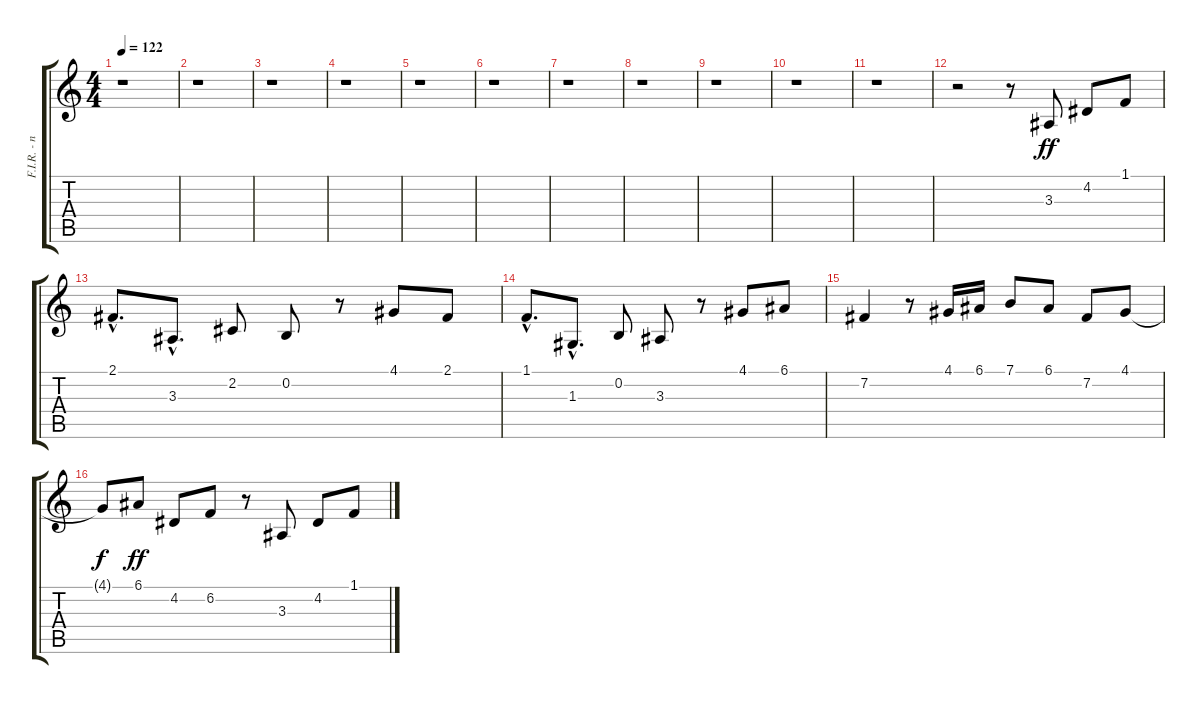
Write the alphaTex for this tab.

\track ("F.I.R. - ni de wei xiao" "F.I.R. - n") {instrument flute}
\staff {score tabs}
\tuning (E4 B3 G3 D3 A2 E2) {hide}
\ts (4 4)
\tempo 122
\clef g2
\ks c
r.1{dy ff instrument flute} |
r.1 |
r.1 |
r.1 |
r.1 |
r.1 |
r.1 |
r.1 |
r.1 |
r.1 |
r.1 |
r.2 r.8 3.3.8 4.2.8 1.1.8 |
2.1{hac}.8{d} 3.3{hac}.8{d} 2.2.8 0.2.8 r.8 4.1.8 2.1.8 |
1.1{hac}.8{d} 1.3{hac}.8{d} 0.2.8 3.3.8 r.8 4.1.8 6.1.8 |
7.2.4 r.8 4.1.16 6.1.16 7.1.8 6.1.8 7.2.8 4.1.8 |
4.1{t}.8{dy f} 6.1.8{dy ff} 4.2.8 6.2.8 r.8 3.3.8 4.2.8 1.1.8
